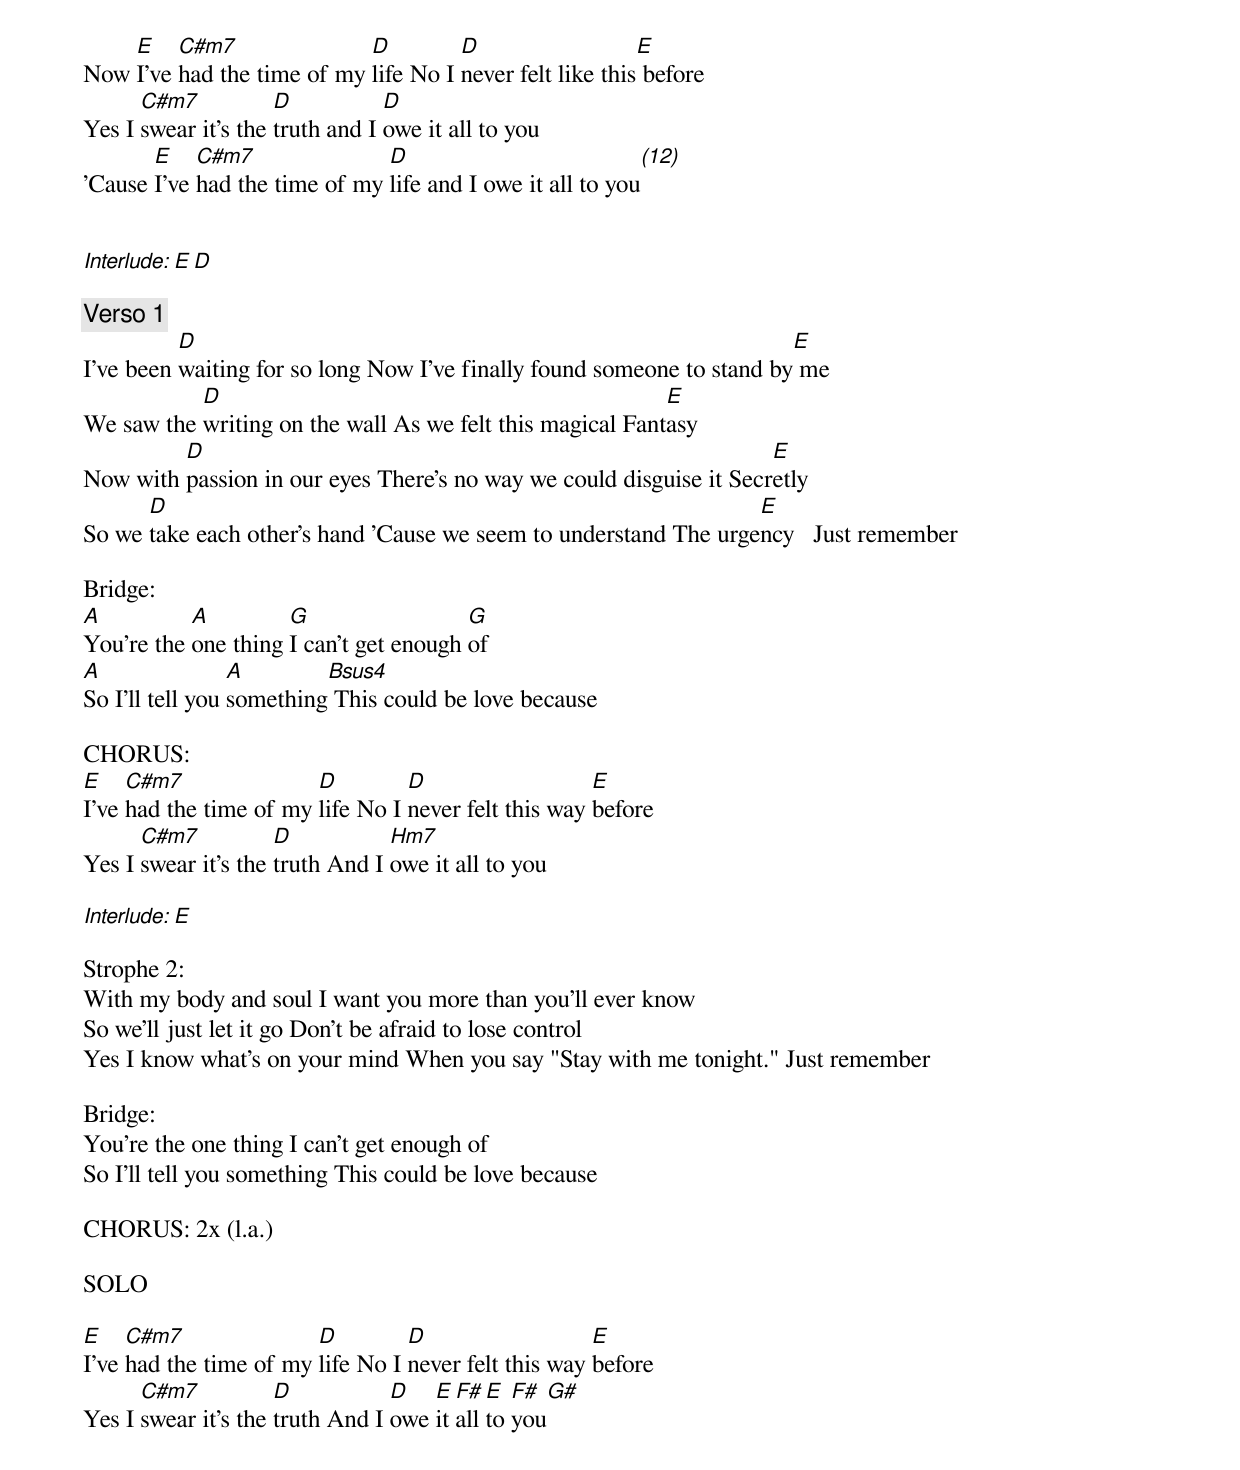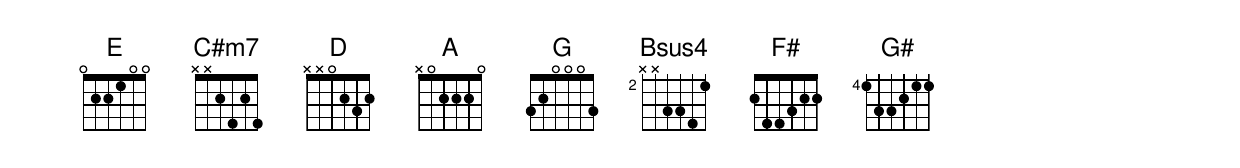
    E    C#m7               D         D                   E
Now I've had the time of my life No I never felt like this before
      C#m7           D           D
Yes I swear it's the truth and I owe it all to you
       E    C#m7               D                            (12)
'Cause I've had the time of my life and I owe it all to you


Interlude: E   D

[Verso 1]
          D                                                             E
I've been waiting for so long Now I've finally found someone to stand by me
           D                                               E
We saw the writing on the wall As we felt this magical Fantasy
         D                                                           E
Now with passion in our eyes There's no way we could disguise it Secretly
      D                                                           E
So we take each other's hand 'Cause we seem to understand The urgency	Just remember

Bridge:
A          A         G                  G
You're the one thing I can't get enough of
A                A        Bsus4
So I'll tell you something This could be love because

CHORUS:
E    C#m7               D         D                   E
I've had the time of my life No I never felt this way before
      C#m7           D           Hm7
Yes I swear it's the truth And I owe it all to you

Interlude:  E

Strophe 2:
With my body and soul I want you more than you'll ever know
So we'll just let it go Don't be afraid to lose control
Yes I know what's on your mind When you say "Stay with me tonight." Just remember

Bridge:
You're the one thing I can't get enough of
So I'll tell you something This could be love because

CHORUS: 2x (l.a.)

SOLO

E    C#m7               D         D                   E
I've had the time of my life No I never felt this way before
      C#m7           D           D   E  F#  E  F#  G#
Yes I swear it's the truth And I owe it all to you
